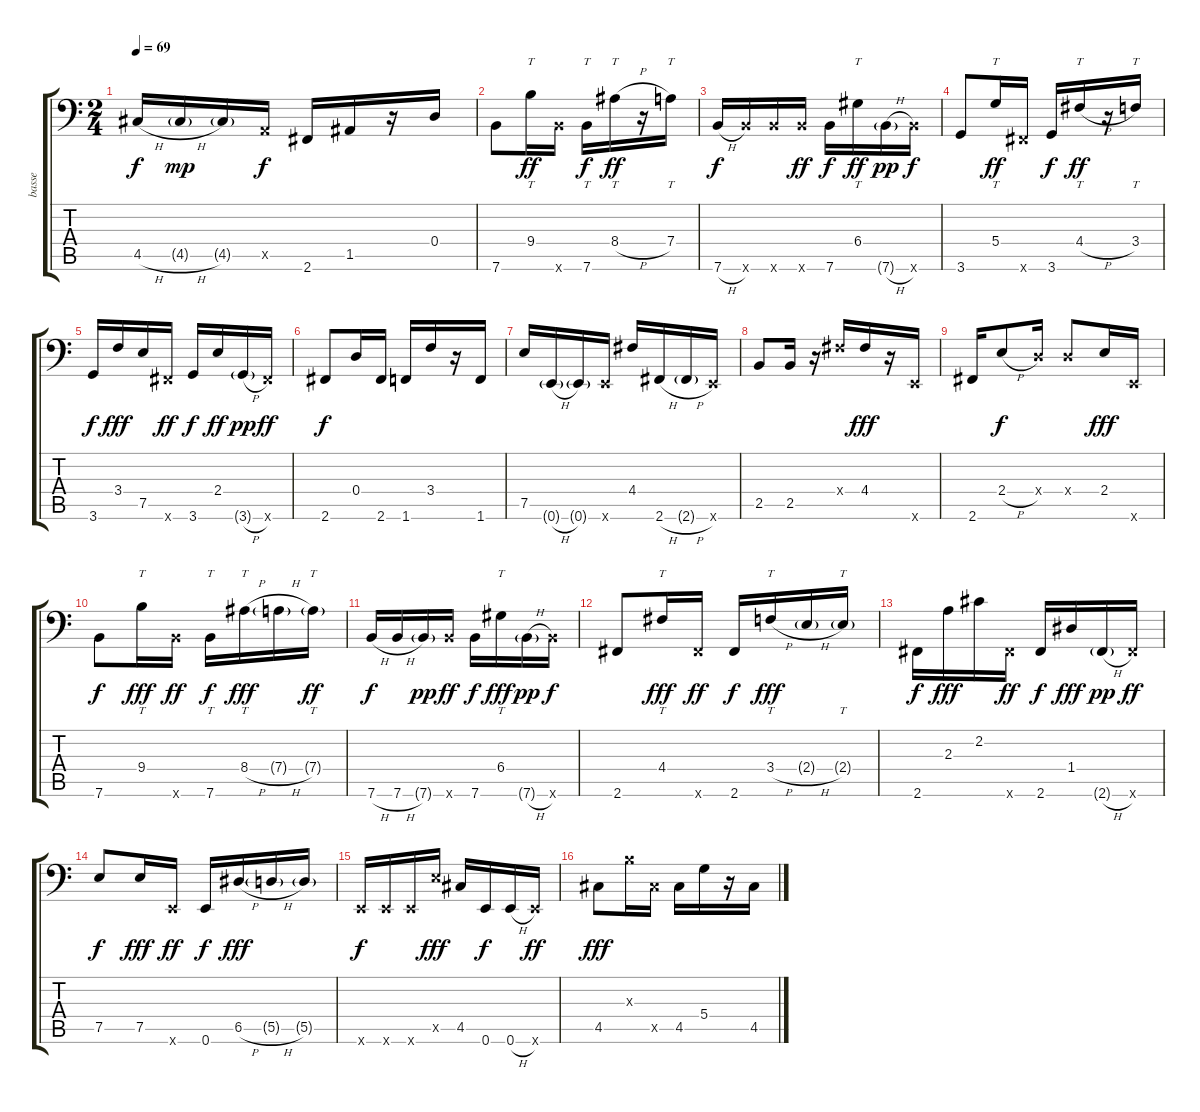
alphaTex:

\track ("basse" "basse") {instrument electricbassfinger}
\staff {score tabs}
\tuning (E3 B2 G2 D2 A1 E1) {hide}
\ts (2 4)
\tempo 69
\clef f4
\ks c
4.5{h}.16{dy f} 4.5{h g}.16{dy mp} 4.5{g}.16 0.5{x}.16{dy f} 2.6.16 1.5.16 r.16 0.4.16 |
7.6.8 9.4.16{tt dy ff} 7.6{x}.16 7.6.16{tt dy f} 8.4{h}.16{tt dy ff} r.16 7.4.16{tt} |
7.6{h}.16{dy f} 7.6{x}.16 7.6{x}.16 7.6{x}.16{dy ff} 7.6.16{dy f} 6.4.16{tt dy ff} 7.6{h g}.16{dy pp} 7.6{x}.16{dy f} |
3.6.8 5.4.16{tt dy ff} 2.6{x}.16 3.6.16{dy f} 4.4{h}.16{tt dy ff} r.16 3.4.16{tt} |
3.6.16{dy f} 3.4.16{dy fff} 7.5.16 2.6{x}.16{dy ff} 3.6.16{dy f} 2.4.16{dy ff} 3.6{h g}.16{dy pp} 2.6{x}.16{dy ff} |
2.6.8{dy f} 0.4.16 2.6.16 1.6.16 3.4.16 r.16 1.6.16 |
7.5.16 0.6{h g}.16 0.6{g}.16 0.6{x}.16 4.4.16 2.6{h}.16 2.6{h g}.16 0.6{x}.16 |
2.5.8 2.5.16 r.16 4.4{x}.16 4.4.16{dy fff} r.16 0.6{x}.16 |
2.6.16 2.4{h}.8{dy f} 0.4{x}.16 0.4{x}.8 2.4.16{dy fff} 0.6{x}.16 |
7.6.8{dy f} 9.4.16{tt dy fff} 7.6{x}.16{dy ff} 7.6.16{tt dy f} 8.4{h}.16{tt dy fff} 7.4{h g}.16 7.4{g}.16{tt dy ff} |
7.6{h}.16{dy f} 7.6{h}.16 7.6{g}.16{dy pp} 7.6{x}.16{dy ff} 7.6.16{dy f} 6.4.16{tt dy fff} 7.6{h g}.16{dy pp} 7.6{x}.16{dy f} |
2.6.8 4.4.16{tt dy fff} 2.6{x}.16{dy ff} 2.6.16{dy f} 3.4{h}.16{tt dy fff} 2.4{h g}.16 2.4{g}.16{tt} |
2.6.16{dy f} 2.3.16{dy fff} 2.2.16 2.6{x}.16{dy ff} 2.6.16{dy f} 1.4.16{dy fff} 2.6{h g}.16{dy pp} 2.6{x}.16{dy ff} |
7.5.8{dy f} 7.5.16{dy fff} 0.6{x}.16{dy ff} 0.6.16{dy f} 6.5{h}.16{dy fff} 5.5{h g}.16 5.5{g}.16 |
0.6{x}.16{dy f} 0.6{x}.16 0.6{x}.16 7.5{x}.16{dy fff} 4.5.16 0.6.16{dy f} 0.6{h}.16 0.6{x}.16{dy ff} |
4.5.8{dy fff} 4.3{x}.16 4.5{x}.16 4.5.16 5.4.16 r.16 4.5.16
